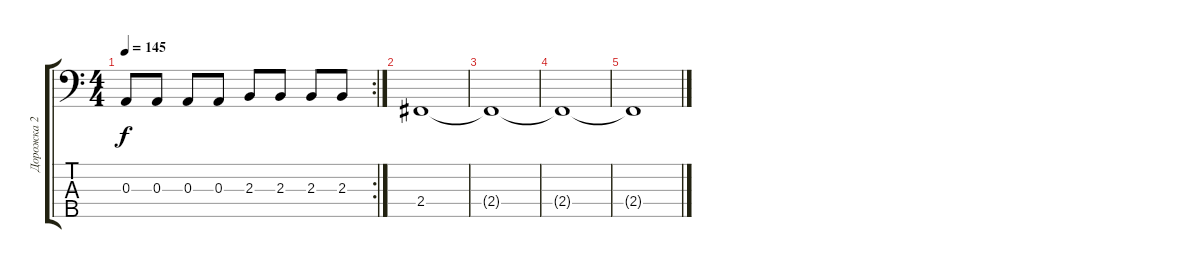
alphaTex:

\track ("Дорожка 2" "Дорожка 2") {instrument electricbassfinger}
\staff {score tabs}
\tuning (G2 D2 A1 E1 B0) {hide}
\rc 2
\ts (4 4)
\tempo 145
\clef f4
\ks c
0.3.8{dy f} 0.3.8 0.3.8 0.3.8 2.3.8 2.3.8 2.3.8 2.3.8 |
2.4.1 |
2.4{t}.1 |
2.4{t}.1 |
2.4{t}.1
